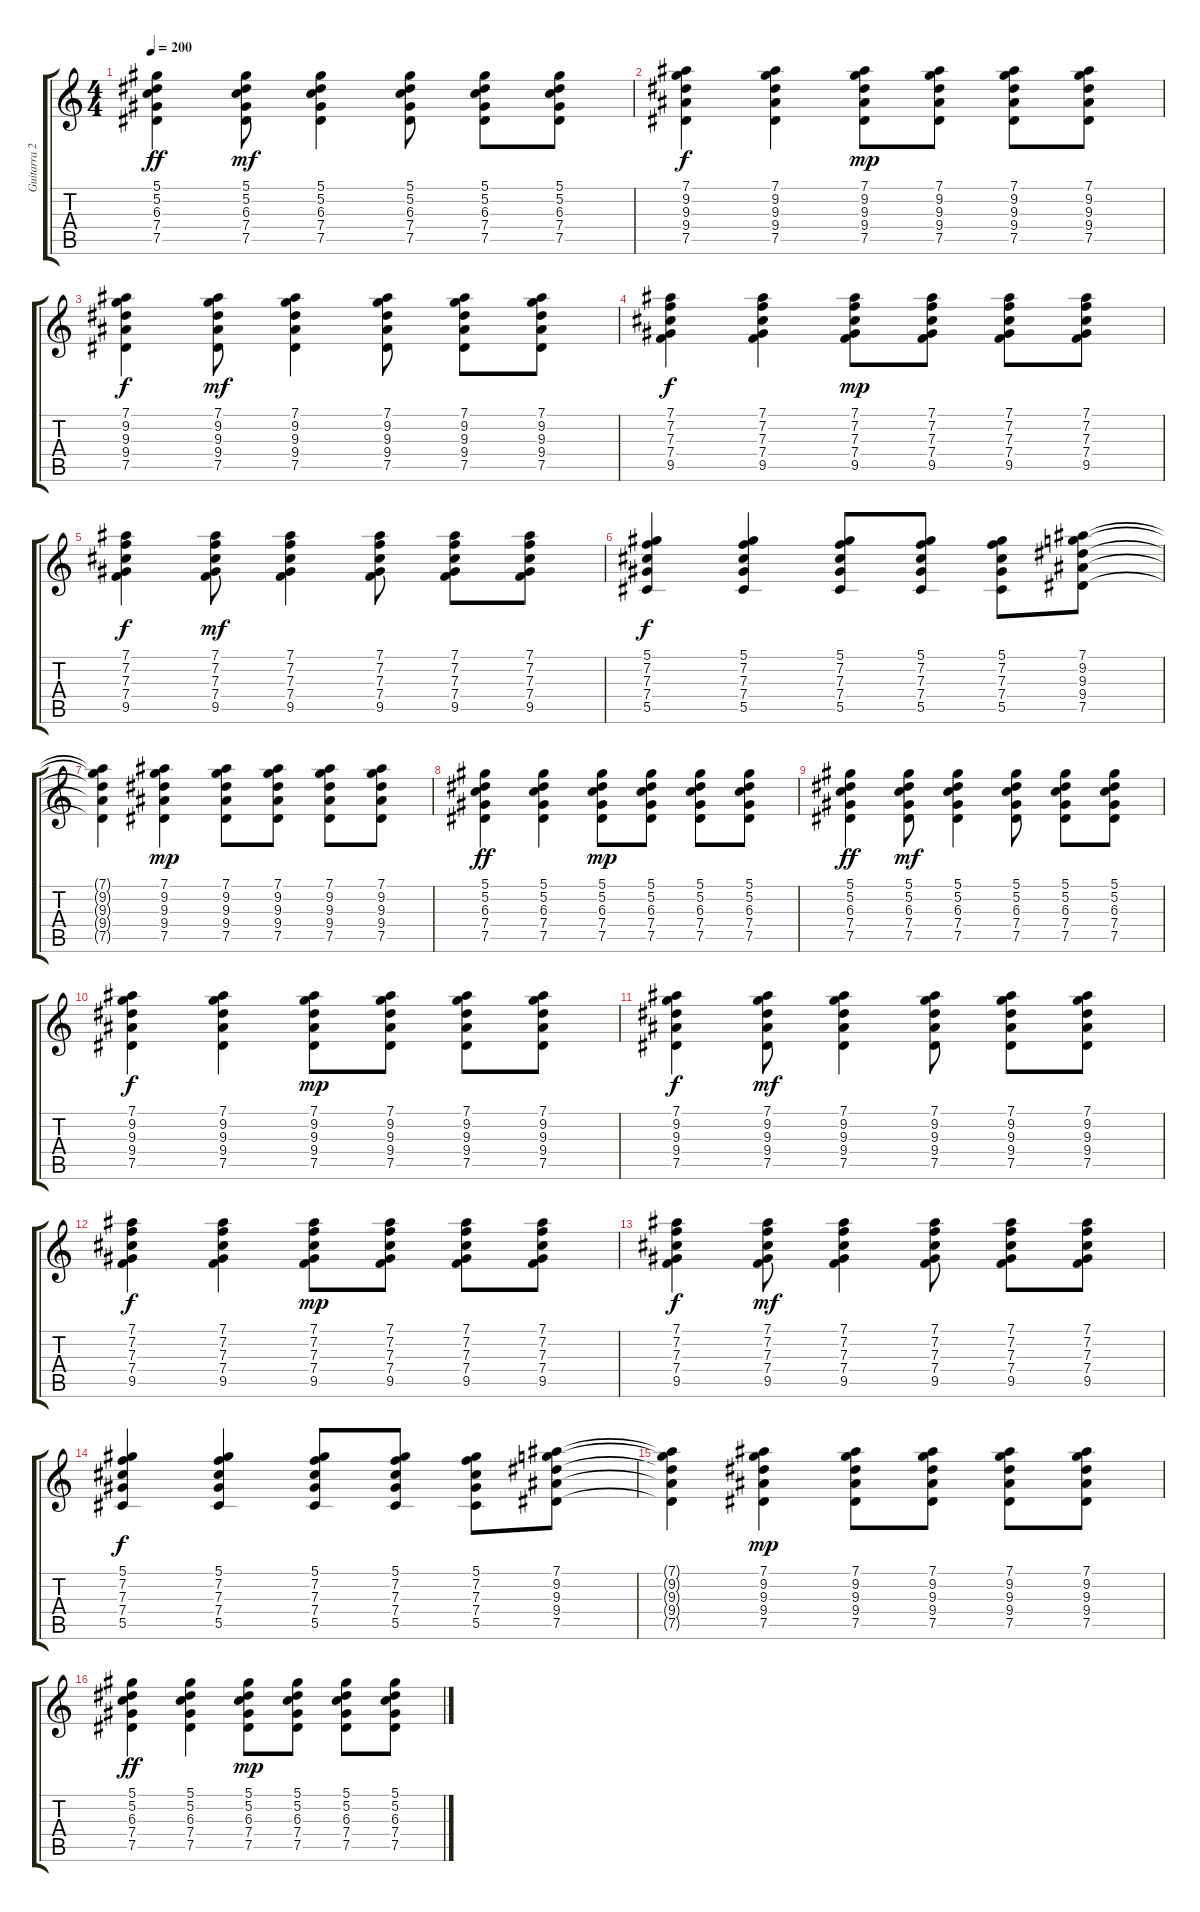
\track ("Guitarra 2" "Guitarra 2") {instrument distortionguitar}
\staff {score tabs}
\tuning (Eb4 Bb3 Gb3 Db3 Ab2 Eb2) {hide}
\ts (4 4)
\tempo 200
\clef g2
\ks c
(5.1 5.2 6.3 7.4 7.5).4{dy ff} (5.1 5.2 6.3 7.4 7.5).8{dy mf} (5.1 5.2 6.3 7.4 7.5).4 (5.1 5.2 6.3 7.4 7.5).8 (5.1 5.2 6.3 7.4 7.5).8 (5.1 5.2 6.3 7.4 7.5).8 |
(7.1 9.2 9.3 9.4 7.5).4{dy f} (7.1 9.2 9.3 9.4 7.5).4 (7.1 9.2 9.3 9.4 7.5).8{dy mp} (7.1 9.2 9.3 9.4 7.5).8 (7.1 9.2 9.3 9.4 7.5).8 (7.1 9.2 9.3 9.4 7.5).8 |
(7.1 9.2 9.3 9.4 7.5).4{dy f} (7.1 9.2 9.3 9.4 7.5).8{dy mf} (7.1 9.2 9.3 9.4 7.5).4 (7.1 9.2 9.3 9.4 7.5).8 (7.1 9.2 9.3 9.4 7.5).8 (7.1 9.2 9.3 9.4 7.5).8 |
(7.1 7.2 7.3 7.4 9.5).4{dy f} (7.1 7.2 7.3 7.4 9.5).4 (7.1 7.2 7.3 7.4 9.5).8{dy mp} (7.1 7.2 7.3 7.4 9.5).8 (7.1 7.2 7.3 7.4 9.5).8 (7.1 7.2 7.3 7.4 9.5).8 |
(7.1 7.2 7.3 7.4 9.5).4{dy f} (7.1 7.2 7.3 7.4 9.5).8{dy mf} (7.1 7.2 7.3 7.4 9.5).4 (7.1 7.2 7.3 7.4 9.5).8 (7.1 7.2 7.3 7.4 9.5).8 (7.1 7.2 7.3 7.4 9.5).8 |
(5.1 7.2 7.3 7.4 5.5).4{dy f} (5.1 7.2 7.3 7.4 5.5).4 (5.1 7.2 7.3 7.4 5.5).8 (5.1 7.2 7.3 7.4 5.5).8 (5.1 7.2 7.3 7.4 5.5).8 (7.1 9.2 9.3 9.4 7.5).8 |
(7.1{t} 9.2{t} 9.3{t} 9.4{t} 7.5{t}).4 (7.1 9.2 9.3 9.4 7.5).4{dy mp} (7.1 9.2 9.3 9.4 7.5).8 (7.1 9.2 9.3 9.4 7.5).8 (7.1 9.2 9.3 9.4 7.5).8 (7.1 9.2 9.3 9.4 7.5).8 |
(5.1 5.2 6.3 7.4 7.5).4{dy ff} (5.1 5.2 6.3 7.4 7.5).4 (5.1 5.2 6.3 7.4 7.5).8{dy mp} (5.1 5.2 6.3 7.4 7.5).8 (5.1 5.2 6.3 7.4 7.5).8 (5.1 5.2 6.3 7.4 7.5).8 |
(5.1 5.2 6.3 7.4 7.5).4{dy ff} (5.1 5.2 6.3 7.4 7.5).8{dy mf} (5.1 5.2 6.3 7.4 7.5).4 (5.1 5.2 6.3 7.4 7.5).8 (5.1 5.2 6.3 7.4 7.5).8 (5.1 5.2 6.3 7.4 7.5).8 |
(7.1 9.2 9.3 9.4 7.5).4{dy f} (7.1 9.2 9.3 9.4 7.5).4 (7.1 9.2 9.3 9.4 7.5).8{dy mp} (7.1 9.2 9.3 9.4 7.5).8 (7.1 9.2 9.3 9.4 7.5).8 (7.1 9.2 9.3 9.4 7.5).8 |
(7.1 9.2 9.3 9.4 7.5).4{dy f} (7.1 9.2 9.3 9.4 7.5).8{dy mf} (7.1 9.2 9.3 9.4 7.5).4 (7.1 9.2 9.3 9.4 7.5).8 (7.1 9.2 9.3 9.4 7.5).8 (7.1 9.2 9.3 9.4 7.5).8 |
(7.1 7.2 7.3 7.4 9.5).4{dy f} (7.1 7.2 7.3 7.4 9.5).4 (7.1 7.2 7.3 7.4 9.5).8{dy mp} (7.1 7.2 7.3 7.4 9.5).8 (7.1 7.2 7.3 7.4 9.5).8 (7.1 7.2 7.3 7.4 9.5).8 |
(7.1 7.2 7.3 7.4 9.5).4{dy f} (7.1 7.2 7.3 7.4 9.5).8{dy mf} (7.1 7.2 7.3 7.4 9.5).4 (7.1 7.2 7.3 7.4 9.5).8 (7.1 7.2 7.3 7.4 9.5).8 (7.1 7.2 7.3 7.4 9.5).8 |
(5.1 7.2 7.3 7.4 5.5).4{dy f} (5.1 7.2 7.3 7.4 5.5).4 (5.1 7.2 7.3 7.4 5.5).8 (5.1 7.2 7.3 7.4 5.5).8 (5.1 7.2 7.3 7.4 5.5).8 (7.1 9.2 9.3 9.4 7.5).8 |
(7.1{t} 9.2{t} 9.3{t} 9.4{t} 7.5{t}).4 (7.1 9.2 9.3 9.4 7.5).4{dy mp} (7.1 9.2 9.3 9.4 7.5).8 (7.1 9.2 9.3 9.4 7.5).8 (7.1 9.2 9.3 9.4 7.5).8 (7.1 9.2 9.3 9.4 7.5).8 |
(5.1 5.2 6.3 7.4 7.5).4{dy ff volume 6 balance 12} (5.1 5.2 6.3 7.4 7.5).4 (5.1 5.2 6.3 7.4 7.5).8{dy mp} (5.1 5.2 6.3 7.4 7.5).8 (5.1 5.2 6.3 7.4 7.5).8 (5.1 5.2 6.3 7.4 7.5).8
